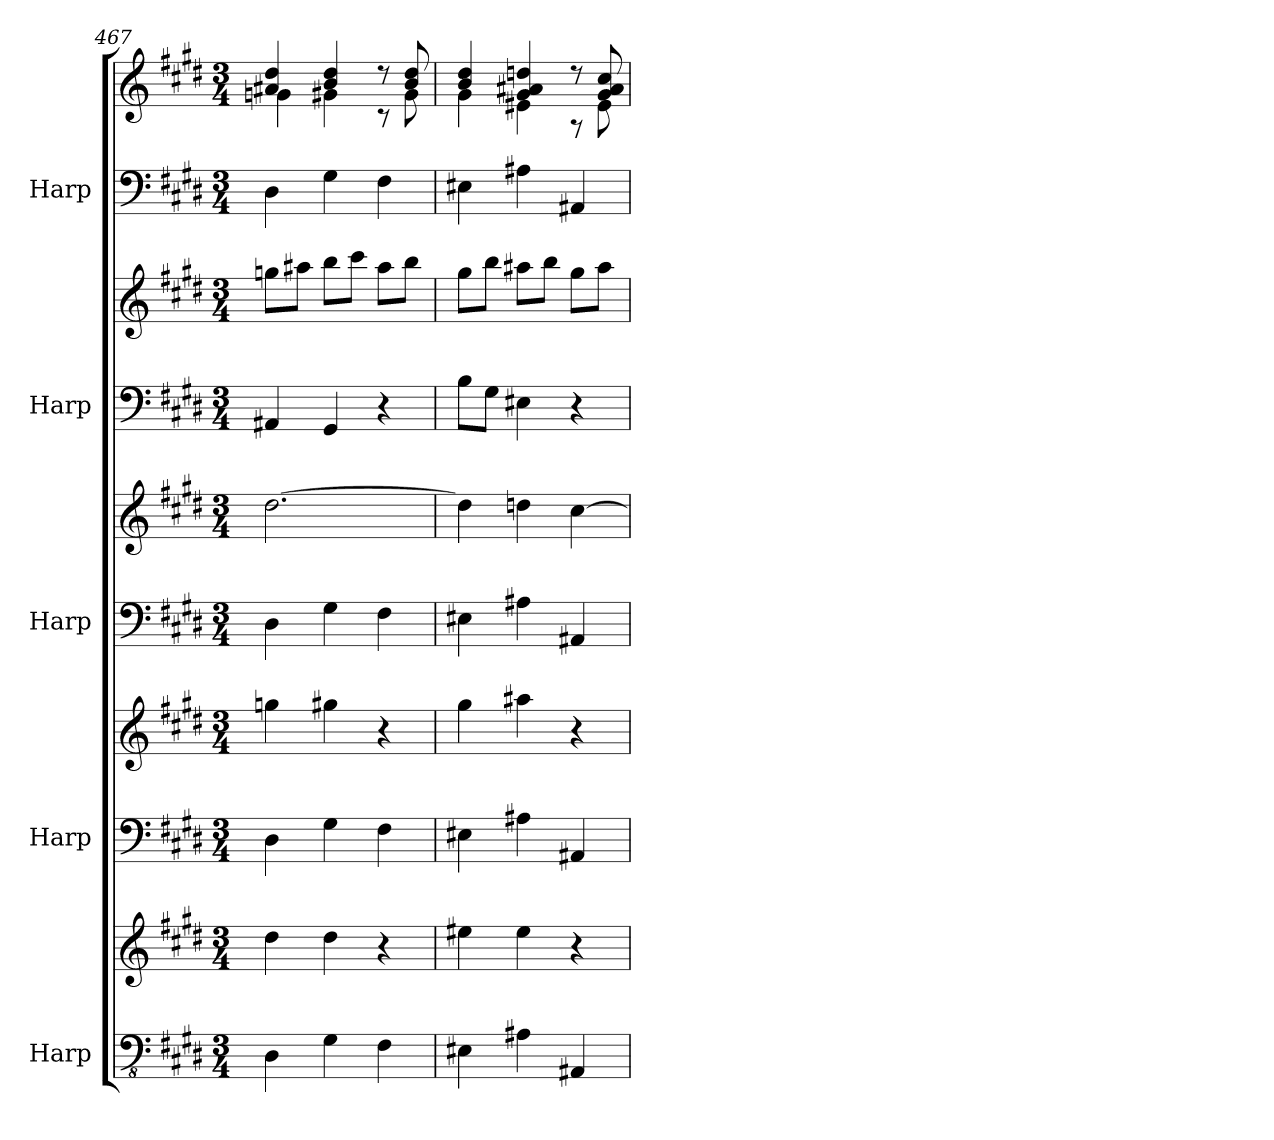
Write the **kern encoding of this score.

**kern	**kern	**kern	**kern	**kern	**kern	**kern	**kern	**kern	**kern
*part5	*part5	*part4	*part4	*part3	*part3	*part2	*part2	*part1	*part1
*staff10	*staff9	*staff8	*staff7	*staff6	*staff5	*staff4	*staff3	*staff2	*staff1
*I"Harp	*	*I"Harp	*	*I"Harp	*	*I"Harp	*	*I"Harp	*
*I'Hp	*	*I'Hp	*	*I'Hp	*	*I'Hp	*	*I'Hp	*
*clefFv4	*clefG2	*clefF4	*clefG2	*clefF4	*clefG2	*clefF4	*clefG2	*clefF4	*clefG2
*k[f#c#g#d#]	*k[f#c#g#d#]	*k[f#c#g#d#]	*k[f#c#g#d#]	*k[f#c#g#d#]	*k[f#c#g#d#]	*k[f#c#g#d#]	*k[f#c#g#d#]	*k[f#c#g#d#]	*k[f#c#g#d#]
*M3/4	*M3/4	*M3/4	*M3/4	*M3/4	*M3/4	*M3/4	*M3/4	*M3/4	*M3/4
=467	=467	=467	=467	=467	=467	=467	=467	=467	=467
*	*	*	*	*	*	*	*	*	*^
4DD#\	4dd#\	4D#\	4ggn\	4D#\	[2.dd#\	4AA#X/	8ggn\L	4D#\	4a#X/ 4dd#/	4gn\
.	.	.	.	.	.	.	8aa#X\J	.	.	.
4GG#\	4dd#\	4G#\	4gg#X\	4G#\	.	4GG#/	8bb\L	4G#\	4b/ 4dd#/	4g#X\
.	.	.	.	.	.	.	8ccc#\J	.	.	.
4FF#\	4r	4F#\	4r	4F#\	.	4r	8aa#\L	4F#\	8rdd	8rc
.	.	.	.	.	.	.	8bb\J	.	8b/ 8dd#/	8g#\
=468	=468	=468	=468	=468	=468	=468	=468	=468	=468	=468
4EE#X\	4ee#X\	4E#X\	4gg#\	4E#X\	4dd#\]	8B\L	8gg#\L	4E#X\	4b/ 4dd#/	4g#\
.	.	.	.	.	.	8G#\J	8bb\J	.	.	.
4AA#X\	4ee#\	4A#X\	4aa#X\	4A#X\	4ddn\	4E#X\	8aa#X\L	4A#X\	4g#/ 4a#X/ 4ddn/	4e#X\
.	.	.	.	.	.	.	8bb\J	.	.	.
4AAA#X/	4r	4AA#X/	4r	4AA#X/	[4cc#\	4r	8gg#\L	4AA#X/	8rdd	8rA
.	.	.	.	.	.	.	8aa#\J	.	8g#/ 8a#/ 8cc#/	8e#\
*	*	*	*	*	*	*	*	*	*v	*v
=	=	=	=	=	=	=	=	=	=
*-	*-	*-	*-	*-	*-	*-	*-	*-	*-
